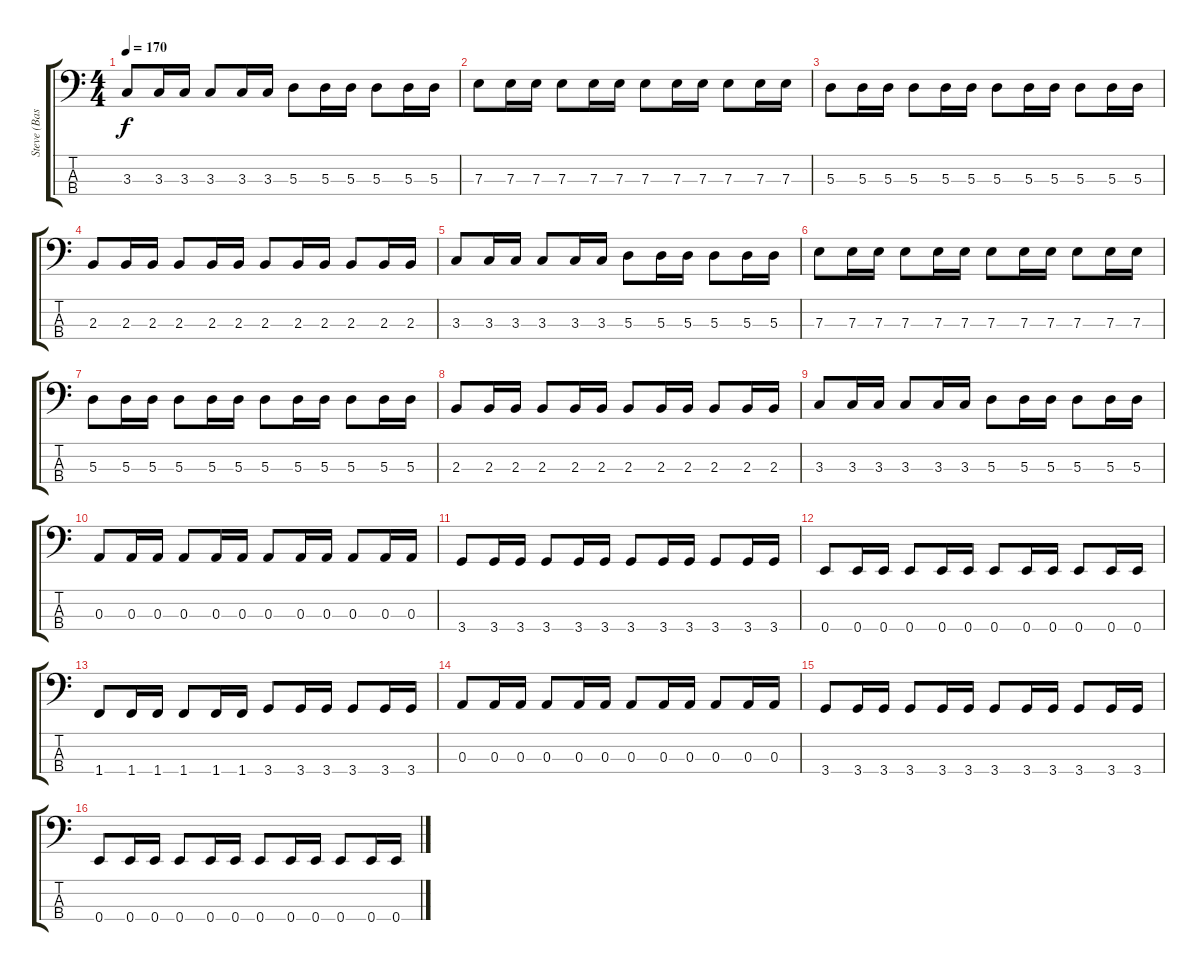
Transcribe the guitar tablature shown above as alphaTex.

\track ("Steve (Bass)" "Steve (Bas") {instrument electricbassfinger}
\staff {score tabs}
\tuning (G2 D2 A1 E1) {hide}
\ts (4 4)
\tempo 170
\clef f4
\ks c
3.3.8{dy f} 3.3.16 3.3.16 3.3.8 3.3.16 3.3.16 5.3.8 5.3.16 5.3.16 5.3.8 5.3.16 5.3.16 |
7.3.8 7.3.16 7.3.16 7.3.8 7.3.16 7.3.16 7.3.8 7.3.16 7.3.16 7.3.8 7.3.16 7.3.16 |
5.3.8 5.3.16 5.3.16 5.3.8 5.3.16 5.3.16 5.3.8 5.3.16 5.3.16 5.3.8 5.3.16 5.3.16 |
2.3.8 2.3.16 2.3.16 2.3.8 2.3.16 2.3.16 2.3.8 2.3.16 2.3.16 2.3.8 2.3.16 2.3.16 |
3.3.8 3.3.16 3.3.16 3.3.8 3.3.16 3.3.16 5.3.8 5.3.16 5.3.16 5.3.8 5.3.16 5.3.16 |
7.3.8 7.3.16 7.3.16 7.3.8 7.3.16 7.3.16 7.3.8 7.3.16 7.3.16 7.3.8 7.3.16 7.3.16 |
5.3.8 5.3.16 5.3.16 5.3.8 5.3.16 5.3.16 5.3.8 5.3.16 5.3.16 5.3.8 5.3.16 5.3.16 |
2.3.8 2.3.16 2.3.16 2.3.8 2.3.16 2.3.16 2.3.8 2.3.16 2.3.16 2.3.8 2.3.16 2.3.16 |
3.3.8 3.3.16 3.3.16 3.3.8 3.3.16 3.3.16 5.3.8 5.3.16 5.3.16 5.3.8 5.3.16 5.3.16 |
0.3.8 0.3.16 0.3.16 0.3.8 0.3.16 0.3.16 0.3.8 0.3.16 0.3.16 0.3.8 0.3.16 0.3.16 |
3.4.8 3.4.16 3.4.16 3.4.8 3.4.16 3.4.16 3.4.8 3.4.16 3.4.16 3.4.8 3.4.16 3.4.16 |
0.4.8 0.4.16 0.4.16 0.4.8 0.4.16 0.4.16 0.4.8 0.4.16 0.4.16 0.4.8 0.4.16 0.4.16 |
1.4.8 1.4.16 1.4.16 1.4.8 1.4.16 1.4.16 3.4.8 3.4.16 3.4.16 3.4.8 3.4.16 3.4.16 |
0.3.8 0.3.16 0.3.16 0.3.8 0.3.16 0.3.16 0.3.8 0.3.16 0.3.16 0.3.8 0.3.16 0.3.16 |
3.4.8 3.4.16 3.4.16 3.4.8 3.4.16 3.4.16 3.4.8 3.4.16 3.4.16 3.4.8 3.4.16 3.4.16 |
0.4.8 0.4.16 0.4.16 0.4.8 0.4.16 0.4.16 0.4.8 0.4.16 0.4.16 0.4.8 0.4.16 0.4.16
